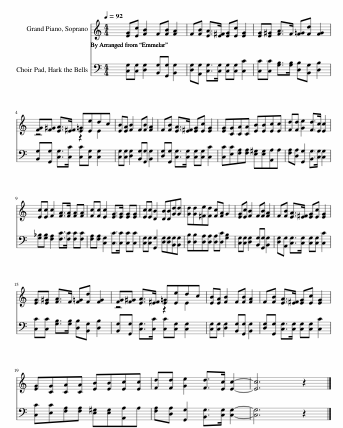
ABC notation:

X:1
%%score ( 1 2 ) 3
L:1/8
Q:1/4=92
M:4/4
I:linebreak $
K:C
V:1 treble
V:2 treble
V:3 bass
V:1
 [EG][Ec] [FB]2 F[FB] [FA]2 | F[FB] [EA]>[E^F] [EG][Ec] [EG]2 | [EG][E^G] [FA]>F [F=G][Fd] [FG]2 |$ [FG][F^G] [EA]>[E^F] [E=G][Ee]dc | [EB][EA] [FB]2 F[FB] [FA]2 | %5
 F[FB] [EA]>[E^F] [EG][Ec] [EG]2 | [EG][CG][CA][CA] [EB][EB][Ec][Ec] | [Fd][Fd] [Ge]2 [Fd]>[Ec] [Ec]2 |$ [Ec][Ec] [Fc]2 [FA]>[FA] [FA][FA] | [Fc][Fc] [Ec]2 [EG]>[EG] [EG][EG] | %10
 [Ec][Ec] [DB]2 [DB][DB][Gd][Gd] | [Gd][Gd][^Fe][Fd] [Fc][FA] G2 | [EG][Ec] [FB]2 F[FB] [FA]2 | F[FB] [EA]>[E^F] [EG][Ec] [EG]2 |$ [EG][E^G] [FA]>F [F=G][Fd] [FG]2 | %15
 [FG][F^G] [EA]>[E^F] [E=G][Ee]dc | [EB][EA] [FB]2 F[FB] [FA]2 | F[FB] [EA]>[E^F] [EG][Ec] [EG]2 |$ [EG][CG][CA][CA] [EB][EB][Ec][Ec] | [Fd][Fd] [Ge]2 [Fd]>[Ec] [Ec]2- | %20
 [Ec]6 z2 |] %21
V:2
 x8 | x8 | x8 |$ z4 z2 E2 | x8 | %5
 x8 | x8 | x8 |$ x8 | x8 | %10
 x8 | x8 | x8 | x8 |$ x8 | %15
 z4 z2 E2 | x8 | x8 |$ x8 | x8 | %20
 x8 |] %21
V:3
 [C,G,][C,G,] [D,G,]2 [B,,G,][G,,G,] [B,,G,]2 | [D,G,][A,,G,] [C,G,]>[C,G,] [C,G,][C,G,] [C,C]2 | [C,C][C,C] [G,B,]>[G,B,] [D,B,][B,,G,] [D,B,]2 |$ [B,,G,][G,,G,] [C,G,]>[C,C] [C,C][C,G,] [C,G,]2 | [C,G,][C,G,] [D,G,]2 [B,,G,][G,,G,] [B,,G,]2 | %5
 [D,G,][G,,G,] [C,G,]>[C,G,] [C,G,][C,G,] [C,C]2 | [C,C][E,C][F,A,][F,A,] [E,^G,][E,G,][A,,A,]A, | [F,A,][D,A,] [G,,G,]2 [B,,G,]>[C,G,] [C,G,]2 |$ [G,_B,][G,B,] [F,A,]2 [F,C]>[F,C] [F,C][F,C] | [F,A,][F,A,] [C,G,]2 [C,C]>[C,C] [C,C][C,C] | %10
 [C,G,][C,G,] [G,,G,]2 [D,G,][D,G,][B,,G,][B,,G,] | [D,B,][D,B,][D,A,][D,A,] [D,A,][D,C] [G,B,]2 | [C,G,][C,G,] [D,G,]2 [B,,G,][G,,G,] [B,,G,]2 | [D,G,][A,,G,] [C,G,]>[C,G,] [C,G,][C,G,] [C,C]2 |$ [C,C][C,C] [G,B,]>[G,B,] [D,B,][B,,G,] [D,B,]2 | %15
 [B,,G,][G,,G,] [C,G,]>[C,C] [C,C][C,G,] [C,G,]2 | [C,G,][C,G,] [D,G,]2 [B,,G,][G,,G,] [B,,G,]2 | [D,G,][G,,G,] [C,G,]>[C,G,] [C,G,][C,G,] [C,C]2 |$ [C,C][E,C][F,A,][F,A,] [E,^G,][E,G,][A,,A,]A, | [F,A,][D,A,] [G,,G,]2 [B,,G,]>[C,G,] [C,G,]2- | %20
 [C,G,]6 z2 |] %21
